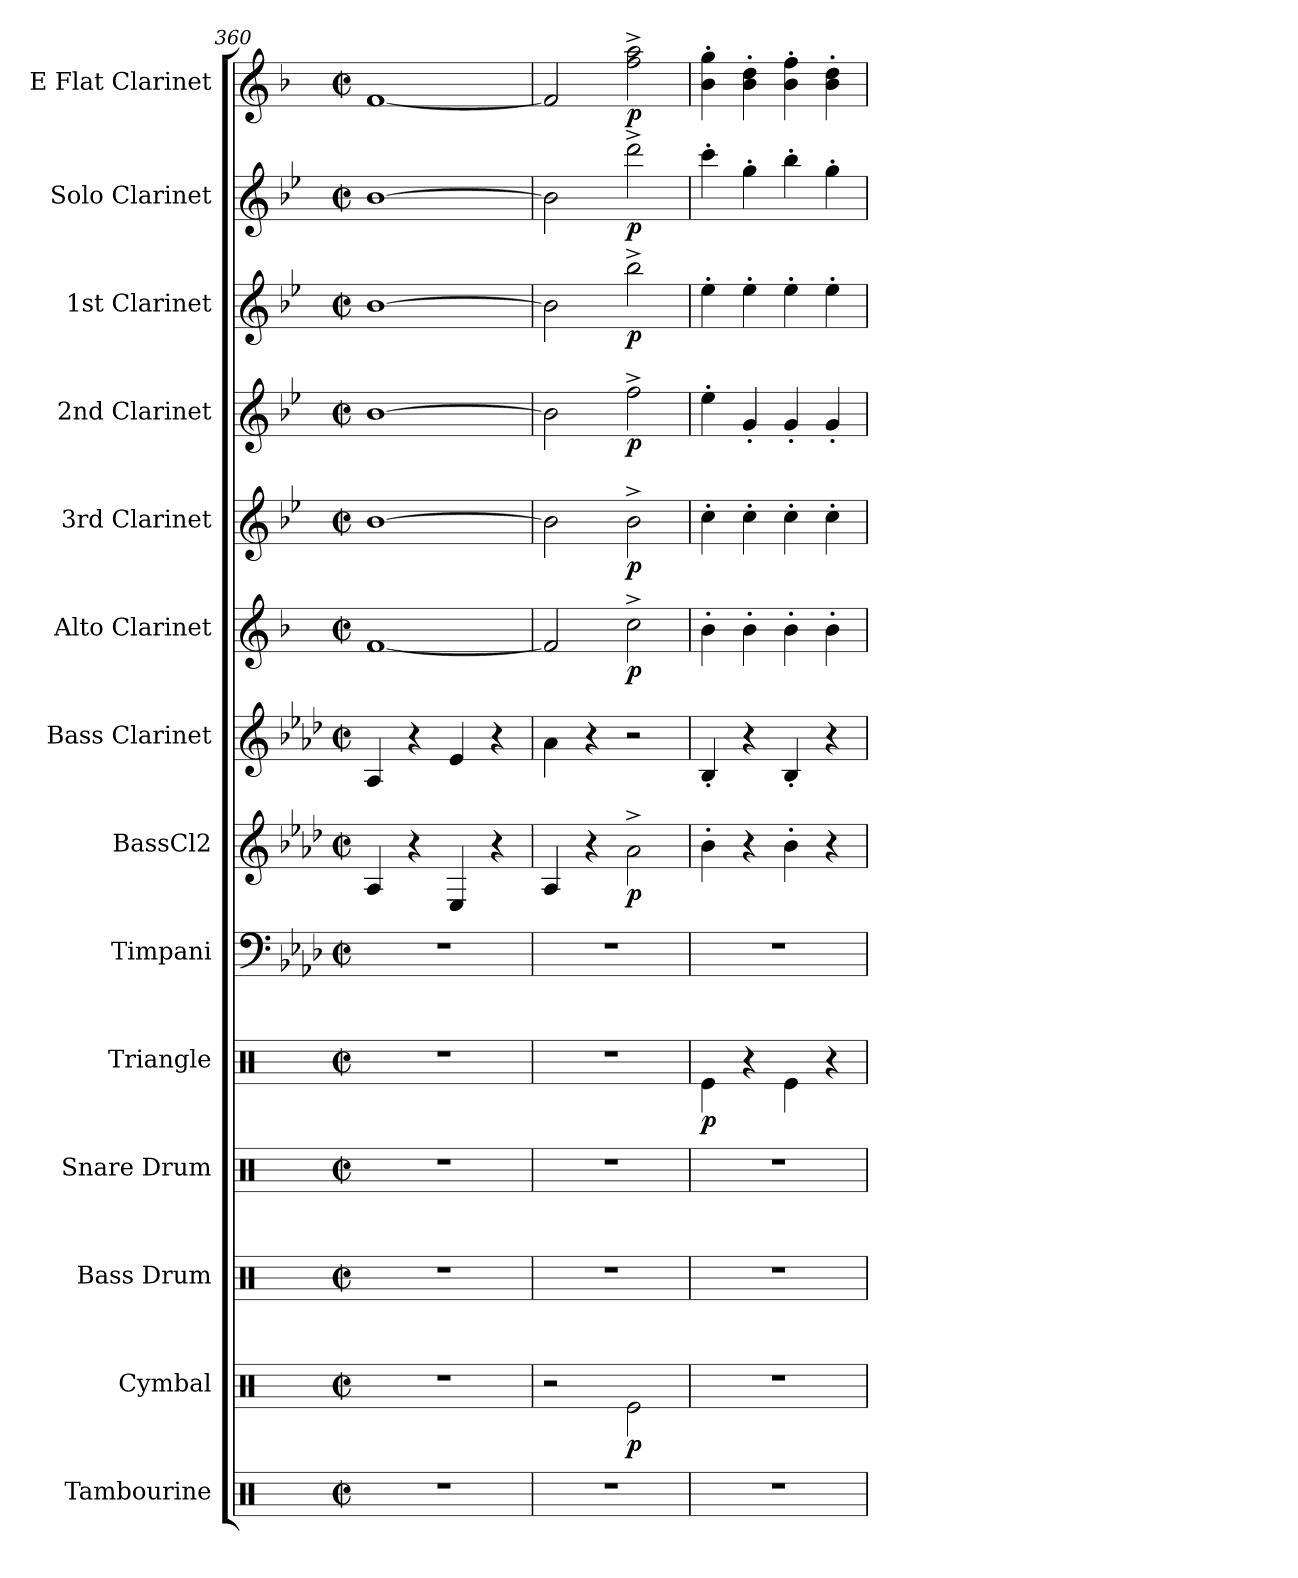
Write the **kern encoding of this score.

**kern	**kern	**dynam	**kern	**kern	**kern	**dynam	**kern	**kern	**dynam	**kern	**kern	**dynam	**kern	**dynam	**kern	**dynam	**kern	**dynam	**kern	**dynam	**kern	**dynam
*part14	*part13	*part13	*part12	*part11	*part10	*part10	*part9	*part8	*part8	*part7	*part6	*part6	*part5	*part5	*part4	*part4	*part3	*part3	*part2	*part2	*part1	*part1
*staff14	*staff13	*staff13	*staff12	*staff11	*staff10	*staff10	*staff9	*staff8	*staff8	*staff7	*staff6	*staff6	*staff5	*staff5	*staff4	*staff4	*staff3	*staff3	*staff2	*staff2	*staff1	*staff1
*I"Tambourine	*I"Cymbal	*	*I"Bass Drum	*I"Snare Drum	*I"Triangle	*	*I"Timpani	*I"BassCl2	*	*I"Bass Clarinet	*I"Alto Clarinet	*	*I"3rd Clarinet	*	*I"2nd Clarinet	*	*I"1st Clarinet	*	*I"Solo Clarinet	*	*I"E Flat Clarinet	*
*I'Tamb.	*I'Cym.	*	*I'B. Dr.	*I'Sn. Dr.	*I'Trgl.	*	*I'Timp.	*I'B. Cl2	*	*I'B. Cl.	*I'A. Cl.	*	*I'3rdCl.	*	*I'2nd Cl.	*	*I'1stCl.	*	*I'SoloCl.	*	*	*
*clefX	*clefX	*	*clefX	*clefX	*clefX	*	*clefF4	*clefG2	*	*clefG2	*clefG2	*	*clefG2	*	*clefG2	*	*clefG2	*	*clefG2	*	*clefG2	*
*	*	*	*	*	*	*	*	*ITrd8c14	*	*ITrd8c14	*ITrd5c9	*	*ITrd1c2	*	*ITrd1c2	*	*ITrd1c2	*	*ITrd1c2	*	*ITrd-2c-3	*
*k[]	*k[]	*	*k[]	*k[]	*k[]	*	*k[b-e-a-d-]	*k[b-e-a-d-]	*	*k[b-e-a-d-]	*k[b-e-a-d-]	*	*k[b-e-a-d-]	*	*k[b-e-a-d-]	*	*k[b-e-a-d-]	*	*k[b-e-a-d-]	*	*k[b-e-a-d-]	*
*M4/4	*M4/4	*	*M4/4	*M4/4	*M4/4	*	*M4/4	*M4/4	*	*M4/4	*M4/4	*	*M4/4	*	*M4/4	*	*M4/4	*	*M4/4	*	*M4/4	*
*met(c|)	*met(c|)	*	*met(c|)	*met(c|)	*met(c|)	*	*met(c|)	*met(c|)	*	*met(c|)	*met(c|)	*	*met(c|)	*	*met(c|)	*	*met(c|)	*	*met(c|)	*	*met(c|)	*
=360	=360	=360	=360	=360	=360	=360	=360	=360	=360	=360	=360	=360	=360	=360	=360	=360	=360	=360	=360	=360	=360	=360
1r	1r	.	1r	1r	1r	.	1r	4AA-/	.	4AA-/	[1A-	.	[1a-	.	[1a-	.	[1a-	.	[1a-	.	[1a-	.
.	.	.	.	.	.	.	.	4r	.	4r	.	.	.	.	.	.	.	.	.	.	.	.
.	.	.	.	.	.	.	.	4EE-/	.	4E-/	.	.	.	.	.	.	.	.	.	.	.	.
.	.	.	.	.	.	.	.	4r	.	4r	.	.	.	.	.	.	.	.	.	.	.	.
=361	=361	=361	=361	=361	=361	=361	=361	=361	=361	=361	=361	=361	=361	=361	=361	=361	=361	=361	=361	=361	=361	=361
1r	2r	.	1r	1r	1r	.	1r	4AA-/	.	4A-\	2A-/]	.	2a-\]	.	2a-\]	.	2a-\]	.	2a-\]	.	2a-/]	.
.	.	.	.	.	.	.	.	4r	.	4r	.	.	.	.	.	.	.	.	.	.	.	.
!	!	!LO:DY:b	!	!	!	!	!	!	!LO:DY:b	!	!	!LO:DY:b	!	!LO:DY:b	!	!LO:DY:b	!	!LO:DY:b	!	!LO:DY:b	!	!LO:DY:b
.	2Re\	p	.	.	.	.	.	2A-^\	p	2r	2e-^\	p	2a-^\	p	2ee-^\	p	2aa-^\	p	2ccc^\	p	2aa-\^ 2ccc\^	p
=362	=362	=362	=362	=362	=362	=362	=362	=362	=362	=362	=362	=362	=362	=362	=362	=362	=362	=362	=362	=362	=362	=362
!	!	!	!	!	!	!LO:DY:b	!	!	!	!	!	!	!	!	!	!	!	!	!	!	!	!
1r	1r	.	1r	1r	4Re\	p	1r	4B-'\	.	4BB-'/	4d-'\	.	4b-'\	.	4dd-'\	.	4dd-'\	.	4bb-'\	.	4dd-\' 4bb-\'	.
.	.	.	.	.	4r	.	.	4r	.	4r	4d-'\	.	4b-'\	.	4f'/	.	4dd-'\	.	4ff'\	.	4dd-\' 4ff\'	.
.	.	.	.	.	4Re\	.	.	4B-'\	.	4BB-'/	4d-'\	.	4b-'\	.	4f'/	.	4dd-'\	.	4aa-'\	.	4dd-\' 4aa-\'	.
.	.	.	.	.	4r	.	.	4r	.	4r	4d-'\	.	4b-'\	.	4f'/	.	4dd-'\	.	4ff'\	.	4dd-\' 4ff\'	.
=	=	=	=	=	=	=	=	=	=	=	=	=	=	=	=	=	=	=	=	=	=	=
*-	*-	*-	*-	*-	*-	*-	*-	*-	*-	*-	*-	*-	*-	*-	*-	*-	*-	*-	*-	*-	*-	*-
